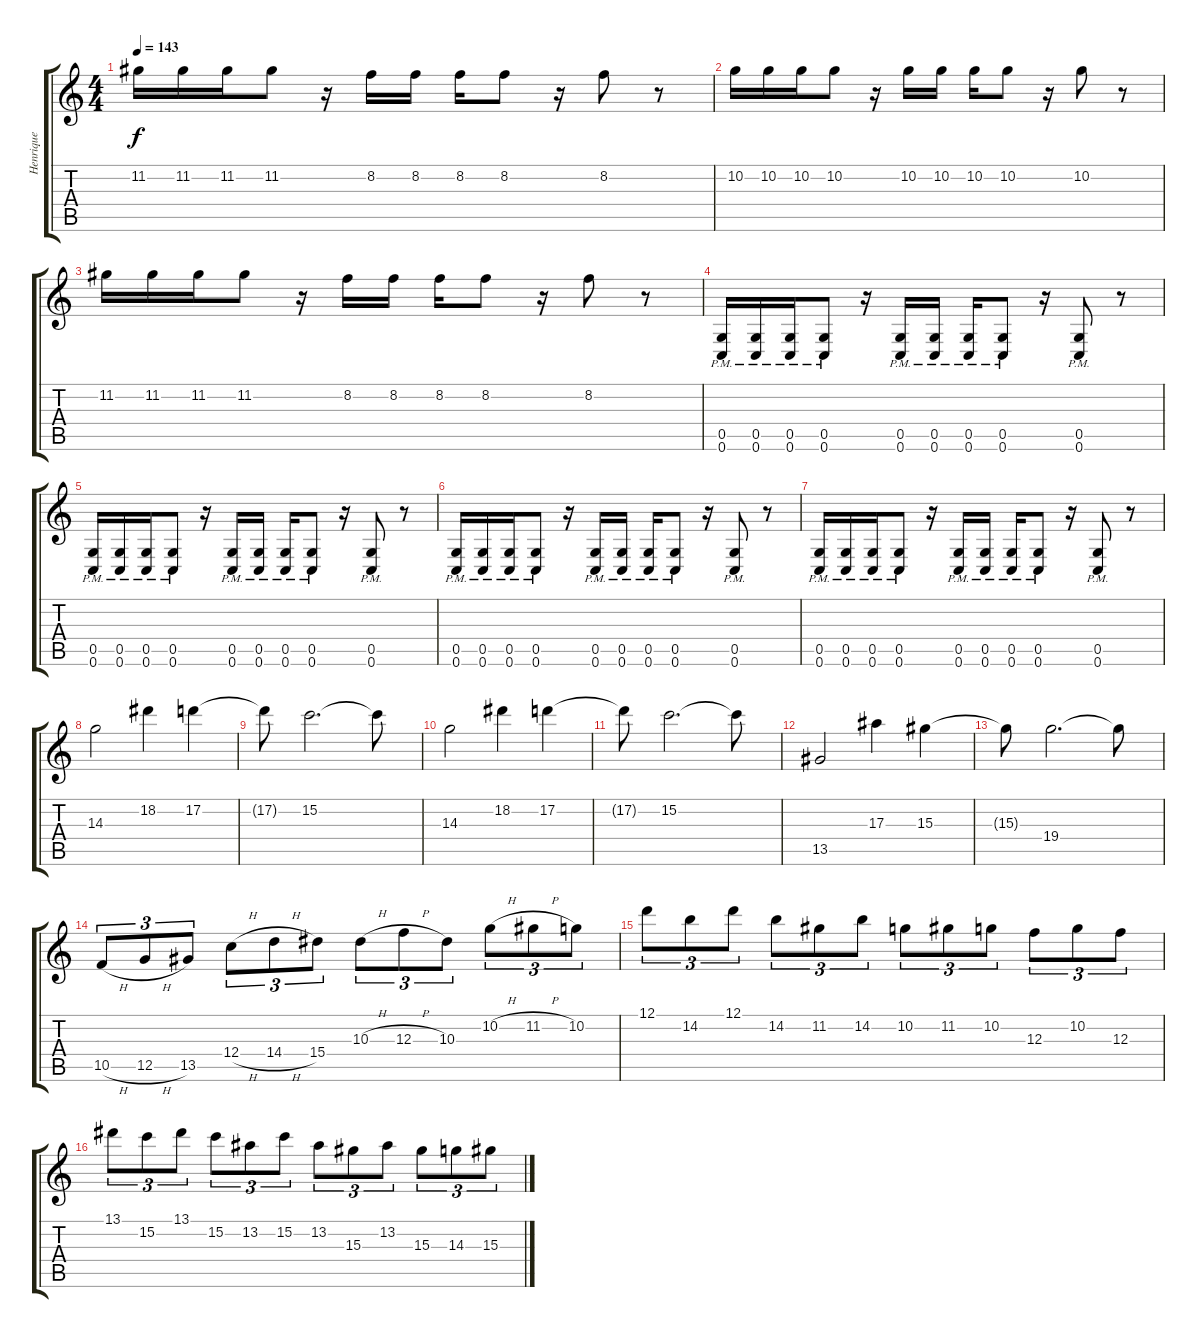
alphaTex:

\track ("Henrique" "Henrique") {instrument distortionguitar}
\staff {score tabs}
\tuning (D4 A3 F3 C3 G2 C2) {hide}
\ts (4 4)
\tempo 143
\clef g2
\ks c
11.2.16{dy f} 11.2.16 11.2.16 11.2.8 r.16 8.2.16 8.2.16 8.2.16 8.2.8 r.16 8.2.8 r.8 |
10.2.16 10.2.16 10.2.16 10.2.8 r.16 10.2.16 10.2.16 10.2.16 10.2.8 r.16 10.2.8 r.8 |
11.2.16 11.2.16 11.2.16 11.2.8 r.16 8.2.16 8.2.16 8.2.16 8.2.8 r.16 8.2.8 r.8 |
(0.5{pm} 0.6{pm}).16 (0.5{pm} 0.6{pm}).16 (0.5{pm} 0.6{pm}).16 (0.5{pm} 0.6{pm}).8 r.16 (0.5{pm} 0.6{pm}).16 (0.5{pm} 0.6{pm}).16 (0.5{pm} 0.6{pm}).16 (0.5{pm} 0.6{pm}).8 r.16 (0.5{pm} 0.6{pm}).8 r.8 |
(0.5{pm} 0.6{pm}).16 (0.5{pm} 0.6{pm}).16 (0.5{pm} 0.6{pm}).16 (0.5{pm} 0.6{pm}).8 r.16 (0.5{pm} 0.6{pm}).16 (0.5{pm} 0.6{pm}).16 (0.5{pm} 0.6{pm}).16 (0.5{pm} 0.6{pm}).8 r.16 (0.5{pm} 0.6{pm}).8 r.8 |
(0.5{pm} 0.6{pm}).16 (0.5{pm} 0.6{pm}).16 (0.5{pm} 0.6{pm}).16 (0.5{pm} 0.6{pm}).8 r.16 (0.5{pm} 0.6{pm}).16 (0.5{pm} 0.6{pm}).16 (0.5{pm} 0.6{pm}).16 (0.5{pm} 0.6{pm}).8 r.16 (0.5{pm} 0.6{pm}).8 r.8 |
(0.5{pm} 0.6{pm}).16 (0.5{pm} 0.6{pm}).16 (0.5{pm} 0.6{pm}).16 (0.5{pm} 0.6{pm}).8 r.16 (0.5{pm} 0.6{pm}).16 (0.5{pm} 0.6{pm}).16 (0.5{pm} 0.6{pm}).16 (0.5{pm} 0.6{pm}).8 r.16 (0.5{pm} 0.6{pm}).8 r.8 |
14.3.2 18.2.4 17.2.4 |
17.2{t}.8 15.2.2{d} 15.2{t}.8 |
14.3.2 18.2.4 17.2.4 |
17.2{t}.8 15.2.2{d} 15.2{t}.8 |
13.5.2 17.3.4 15.3.4 |
15.3{t}.8 19.4.2{d} 19.4{t}.8 |
10.5{h}.8{tu (3 2)} 12.5{h}.8{tu (3 2)} 13.5.8{tu (3 2)} 12.4{h}.8{tu (3 2)} 14.4{h}.8{tu (3 2)} 15.4.8{tu (3 2)} 10.3{h}.8{tu (3 2)} 12.3{h}.8{tu (3 2)} 10.3.8{tu (3 2)} 10.2{h}.8{tu (3 2)} 11.2{h}.8{tu (3 2)} 10.2.8{tu (3 2)} |
12.1.8{tu (3 2)} 14.2.8{tu (3 2)} 12.1.8{tu (3 2)} 14.2.8{tu (3 2)} 11.2.8{tu (3 2)} 14.2.8{tu (3 2)} 10.2.8{tu (3 2)} 11.2.8{tu (3 2)} 10.2.8{tu (3 2)} 12.3.8{tu (3 2)} 10.2.8{tu (3 2)} 12.3.8{tu (3 2)} |
13.1.8{tu (3 2)} 15.2.8{tu (3 2)} 13.1.8{tu (3 2)} 15.2.8{tu (3 2)} 13.2.8{tu (3 2)} 15.2.8{tu (3 2)} 13.2.8{tu (3 2)} 15.3.8{tu (3 2)} 13.2.8{tu (3 2)} 15.3.8{tu (3 2)} 14.3.8{tu (3 2)} 15.3.8{tu (3 2)}
